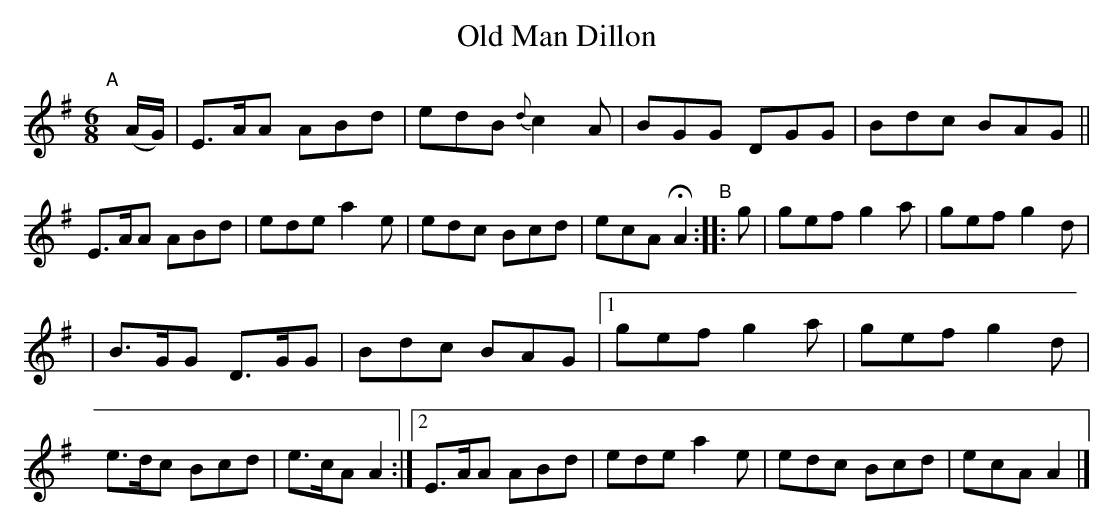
X:1
T: Old Man Dillon
M: 6/8
L: 1/8
K: Ador
"^A"[|] (A/G/) \
|  E>AA ABd | edB {d}c2A | BGG DGG | Bdc BAG \
|| E>AA ABd | ede a2e | edc Bcd | ecA HA2 \
"^B":: g | gef g2a | gef g2d |
| B>GG D>GG | Bdc BAG |\
[1 gef g2a | gef g2d | e>dc Bcd | e>cA A2 :|\
[2 E>AA ABd | ede a2e | edc Bcd | ecA A2 |]
